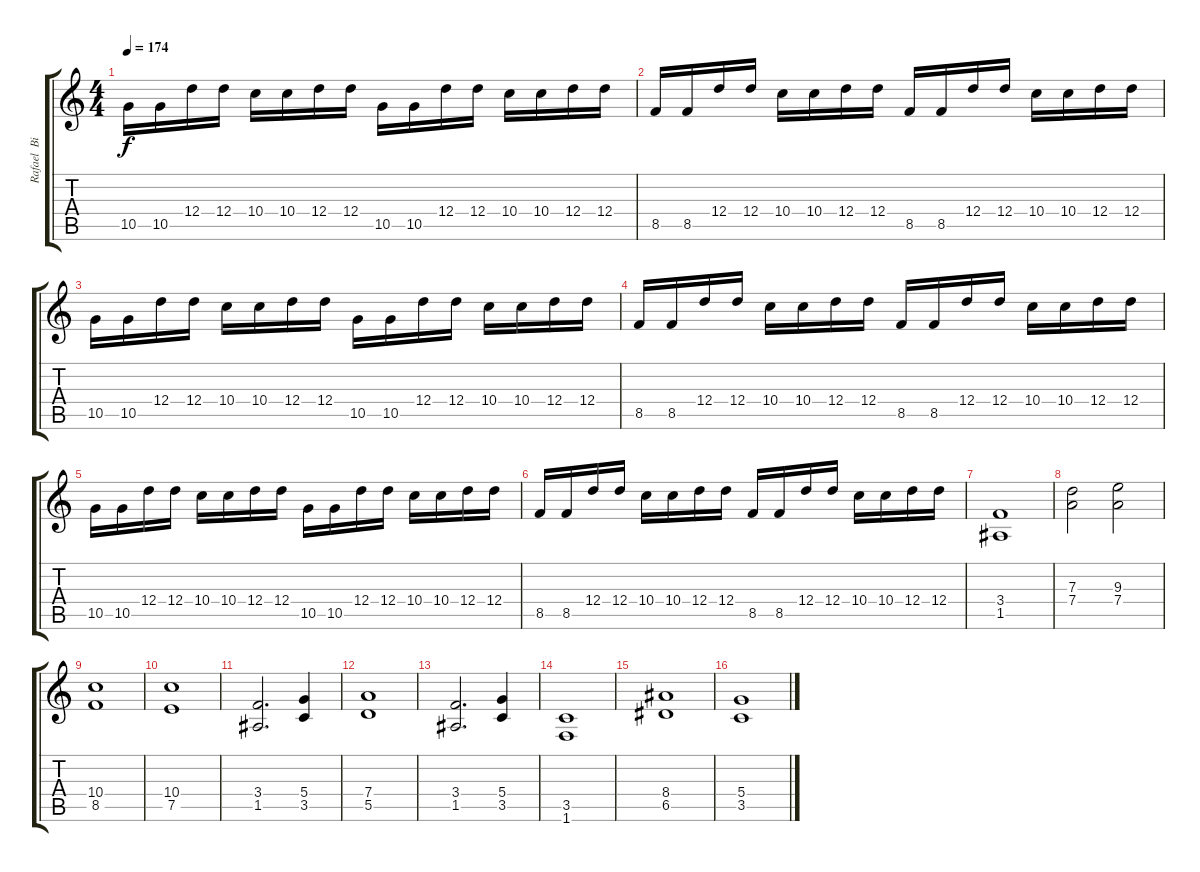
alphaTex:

\track ("Rafael  Bittencourt" "Rafael  Bi") {instrument distortionguitar}
\staff {score tabs}
\tuning (E4 B3 G3 D3 A2 E2) {hide}
\ts (4 4)
\tempo 174
\clef g2
\ks c
10.5.16{dy f} 10.5.16 12.4.16 12.4.16 10.4.16 10.4.16 12.4.16 12.4.16 10.5.16 10.5.16 12.4.16 12.4.16 10.4.16 10.4.16 12.4.16 12.4.16 |
8.5.16 8.5.16 12.4.16 12.4.16 10.4.16 10.4.16 12.4.16 12.4.16 8.5.16 8.5.16 12.4.16 12.4.16 10.4.16 10.4.16 12.4.16 12.4.16 |
10.5.16 10.5.16 12.4.16 12.4.16 10.4.16 10.4.16 12.4.16 12.4.16 10.5.16 10.5.16 12.4.16 12.4.16 10.4.16 10.4.16 12.4.16 12.4.16 |
8.5.16 8.5.16 12.4.16 12.4.16 10.4.16 10.4.16 12.4.16 12.4.16 8.5.16 8.5.16 12.4.16 12.4.16 10.4.16 10.4.16 12.4.16 12.4.16 |
10.5.16 10.5.16 12.4.16 12.4.16 10.4.16 10.4.16 12.4.16 12.4.16 10.5.16 10.5.16 12.4.16 12.4.16 10.4.16 10.4.16 12.4.16 12.4.16 |
8.5.16 8.5.16 12.4.16 12.4.16 10.4.16 10.4.16 12.4.16 12.4.16 8.5.16 8.5.16 12.4.16 12.4.16 10.4.16 10.4.16 12.4.16 12.4.16 |
(3.4 1.5).1 |
(7.3 7.4).2 (9.3 7.4).2 |
(10.4 8.5).1 |
(10.4 7.5).1 |
(3.4 1.5).2{d} (5.4 3.5).4 |
(7.4 5.5).1 |
(3.4 1.5).2{d} (5.4 3.5).4 |
(3.5 1.6).1 |
(8.4 6.5).1 |
(5.4 3.5).1
